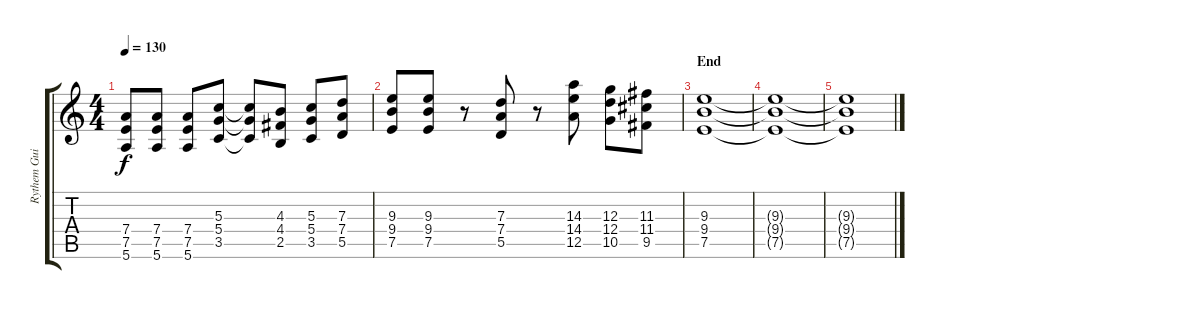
\track ("Rythem Guitar" "Rythem Gui") {instrument distortionguitar}
\staff {score tabs}
\tuning (E4 B3 G3 D3 A2 E2) {hide}
\ts (4 4)
\tempo 130
\clef g2
\ks c
(7.4 7.5 5.6).8{dy f} (7.4 7.5 5.6).8 (7.4 7.5 5.6).8 (5.3 5.4 3.5).8 (5.3{t} 5.4{t} 3.5{t}).8 (4.3 4.4 2.5).8 (5.3 5.4 3.5).8 (7.3 7.4 5.5).8 |
(9.3 9.4 7.5).8 (9.3 9.4 7.5).8 r.8 (7.3 7.4 5.5).8 r.8 (14.3 14.4 12.5).8 (12.3 12.4 10.5).8 (11.3 11.4 9.5).8 |
\section ("" "End")
(9.3 9.4 7.5).1 |
(9.3{t} 9.4{t} 7.5{t}).1 |
(9.3{t} 9.4{t} 7.5{t}).1
